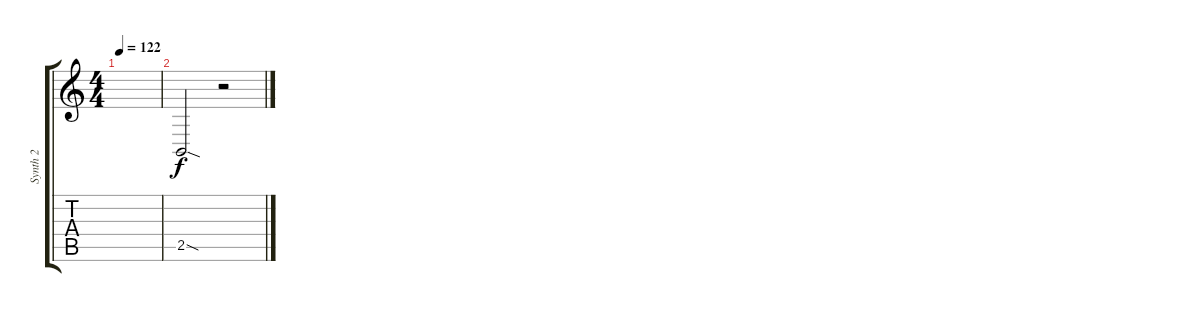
\track ("Synth 2" "Synth 2") {instrument synthvoice}
\staff {score tabs}
\tuning (E4 B3 G3 D3 A2 E2) {hide}
\ts (4 4)
\tempo 122
\clef g2
\ks c
|
2.5{sod}.2{dy f} r.2
